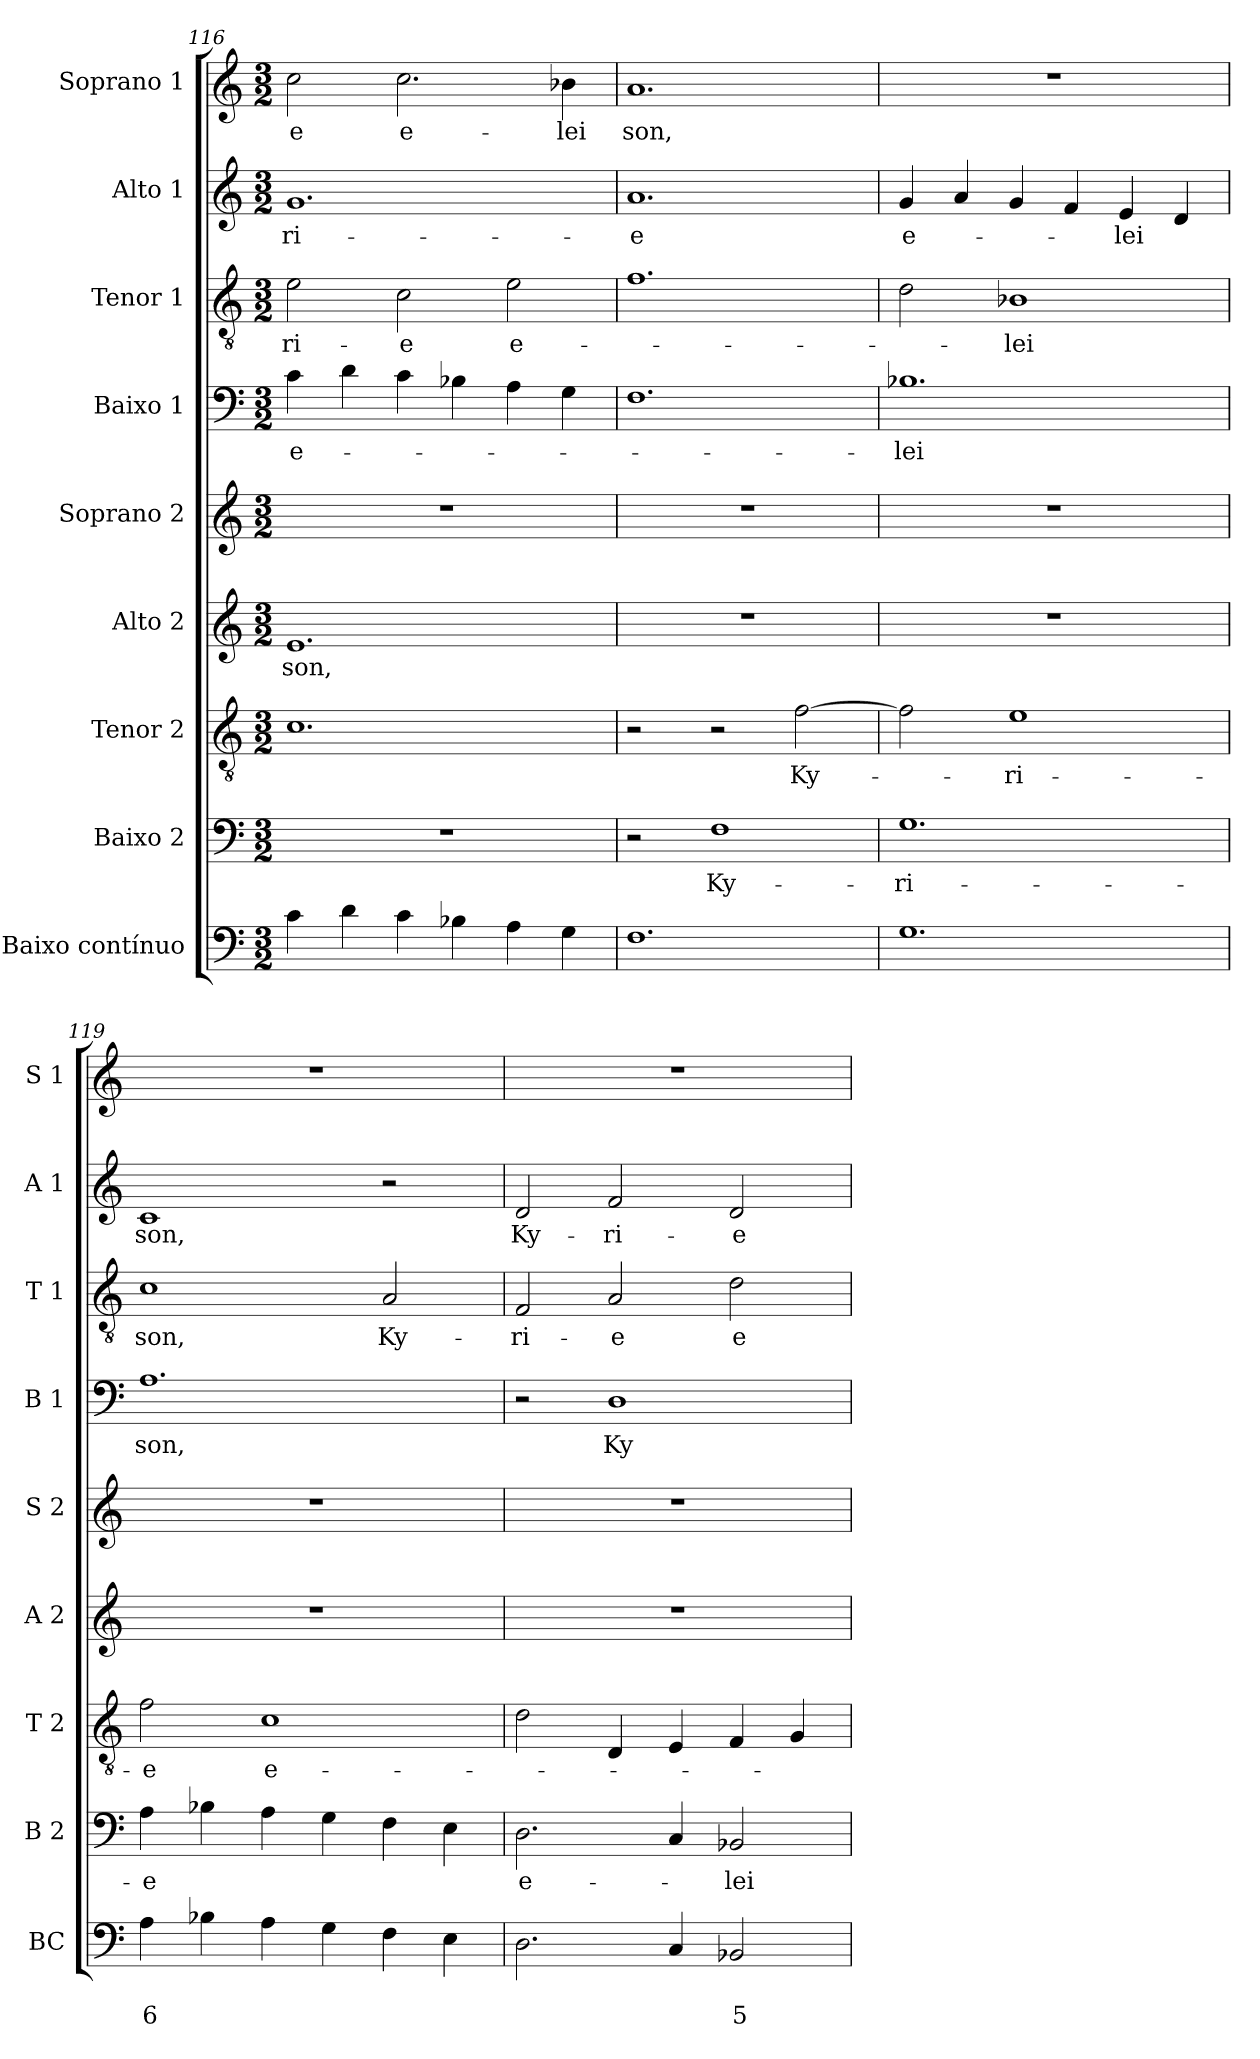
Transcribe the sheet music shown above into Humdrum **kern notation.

**kern	**text	**text	**kern	**text	**kern	**text	**kern	**text	**kern	**kern	**text	**kern	**text	**kern	**text	**kern	**text
*part9	*part9	*part9	*part8	*part8	*part7	*part7	*part6	*part6	*part5	*part4	*part4	*part3	*part3	*part2	*part2	*part1	*part1
*staff9	*staff9	*staff9	*staff8	*staff8	*staff7	*staff7	*staff6	*staff6	*staff5	*staff4	*staff4	*staff3	*staff3	*staff2	*staff2	*staff1	*staff1
*I"Baixo contínuo	*	*	*I"Baixo 2	*	*I"Tenor 2	*	*I"Alto 2	*	*I"Soprano 2	*I"Baixo 1	*	*I"Tenor 1	*	*I"Alto 1	*	*I"Soprano 1	*
*I'BC	*	*	*I'B 2	*	*I'T 2	*	*I'A 2	*	*I'S 2	*I'B 1	*	*I'T 1	*	*I'A 1	*	*I'S 1	*
!!LO:PB:g=z
*clefF4	*	*	*clefF4	*	*clefGv2	*	*clefG2	*	*clefG2	*clefF4	*	*clefGv2	*	*clefG2	*	*clefG2	*
*k[]	*	*	*k[]	*	*k[]	*	*k[]	*	*k[]	*k[]	*	*k[]	*	*k[]	*	*k[]	*
*C:	*	*	*C:	*	*C:	*	*C:	*	*C:	*C:	*	*C:	*	*C:	*	*C:	*
*M3/2	*	*	*M3/2	*	*M3/2	*	*M3/2	*	*M3/2	*M3/2	*	*M3/2	*	*M3/2	*	*M3/2	*
=116	=116	=116	=116	=116	=116	=116	=116	=116	=116	=116	=116	=116	=116	=116	=116	=116	=116
!	!	!	!	!	!	!	!	!LO:LY:b	!	!	!LO:LY:b	!	!LO:LY:b	!	!LO:LY:b	!	!LO:LY:b
4c\	.	.	1.r	.	1.c	.	1.e	son,	1.r	4c\	e-	2e\	-ri-	1.g	-ri-	2cc\	-e
4d\	.	.	.	.	.	.	.	.	.	4d\	.	.	.	.	.	.	.
!	!	!	!	!	!	!	!	!	!	!	!	!	!LO:LY:b	!	!	!	!LO:LY:b
4c\	.	.	.	.	.	.	.	.	.	4c\	.	2c\	-e	.	.	2.cc\	e-
4B-X\	.	.	.	.	.	.	.	.	.	4B-X\	.	.	.	.	.	.	.
!	!	!	!	!	!	!	!	!	!	!	!	!	!LO:LY:b	!	!	!	!
4A\	.	.	.	.	.	.	.	.	.	4A\	.	2e\	e-	.	.	.	.
!	!	!	!	!	!	!	!	!	!	!	!	!	!	!	!	!	!LO:LY:b
4G\	.	.	.	.	.	.	.	.	.	4G\	.	.	.	.	.	4b-X\	-lei
=117	=117	=117	=117	=117	=117	=117	=117	=117	=117	=117	=117	=117	=117	=117	=117	=117	=117
!	!	!	!	!	!	!	!	!	!	!	!	!	!	!	!LO:LY:b	!	!LO:LY:b
1.F	.	.	2r	.	2r	.	1.r	.	1.r	1.F	.	1.f	.	1.a	-e	1.a	son,
!	!	!	!	!LO:LY:b	!	!	!	!	!	!	!	!	!	!	!	!	!
.	.	.	1F	Ky-	2r	.	.	.	.	.	.	.	.	.	.	.	.
!	!	!	!	!	!	!LO:LY:b	!	!	!	!	!	!	!	!	!	!	!
.	.	.	.	.	[2f\	Ky-	.	.	.	.	.	.	.	.	.	.	.
=118	=118	=118	=118	=118	=118	=118	=118	=118	=118	=118	=118	=118	=118	=118	=118	=118	=118
*^	*	*	*	*	*	*	*	*	*	*	*	*	*	*	*	*	*
!	!	!	!	!	!LO:LY:b	!	!	!	!	!	!	!LO:LY:b	!	!	!	!LO:LY:b	!	!
1.G	2ryy	.	.	1.G	-ri-	2f\]	.	1.r	.	1.r	1.B-X	-lei	2d\	.	4g/	e-	1.r	.
.	.	.	.	.	.	.	.	.	.	.	.	.	.	.	4a/	.	.	.
!	!	!	!	!	!	!	!LO:LY:b	!	!	!	!	!	!	!LO:LY:b	!	!	!	!
.	2ryy	.	.	.	.	1e	-ri-	.	.	.	.	.	1B-X	-lei	4g/	.	.	.
.	.	.	.	.	.	.	.	.	.	.	.	.	.	.	4f/	.	.	.
!	!	!	!	!	!	!	!	!	!	!	!	!	!	!	!	!LO:LY:b	!	!
.	2ryy	.	.	.	.	.	.	.	.	.	.	.	.	.	4e/	-lei	.	.
.	.	.	.	.	.	.	.	.	.	.	.	.	.	.	4d/	.	.	.
*v	*v	*	*	*	*	*	*	*	*	*	*	*	*	*	*	*	*	*
=119	=119	=119	=119	=119	=119	=119	=119	=119	=119	=119	=119	=119	=119	=119	=119	=119	=119
!	!	!LO:LY:b	!	!LO:LY:b	!	!LO:LY:b	!	!	!	!	!LO:LY:b	!	!LO:LY:b	!	!LO:LY:b	!	!
4A\	.	6	4A\	-e	2f\	-e	1.r	.	1.r	1.A	son,	1c	son,	1c	son,	1.r	.
4B-X\	.	.	4B-X\	.	.	.	.	.	.	.	.	.	.	.	.	.	.
!	!	!	!	!	!	!LO:LY:b	!	!	!	!	!	!	!	!	!	!	!
4A\	.	.	4A\	.	1c	e-	.	.	.	.	.	.	.	.	.	.	.
4G\	.	.	4G\	.	.	.	.	.	.	.	.	.	.	.	.	.	.
!	!	!	!	!	!	!	!	!	!	!	!	!	!LO:LY:b	!	!	!	!
4F\	.	.	4F\	.	.	.	.	.	.	.	.	2A/	Ky-	2r	.	.	.
4E\	.	.	4E\	.	.	.	.	.	.	.	.	.	.	.	.	.	.
=120	=120	=120	=120	=120	=120	=120	=120	=120	=120	=120	=120	=120	=120	=120	=120	=120	=120
!	!	!	!	!LO:LY:b	!	!	!	!	!	!	!	!	!LO:LY:b	!	!LO:LY:b	!	!
2.D\	.	.	2.D\	e-	2d\	.	1.r	.	1.r	2r	.	2F/	-ri-	2d/	Ky-	1.r	.
!	!	!	!	!	!	!	!	!	!	!	!LO:LY:b	!	!LO:LY:b	!	!LO:LY:b	!	!
.	.	.	.	.	4D/	.	.	.	.	1D	Ky-	2A/	-e	2f/	-ri-	.	.
4C/	.	.	4C/	.	4E/	.	.	.	.	.	.	.	.	.	.	.	.
!	!	!LO:LY:b	!	!LO:LY:b	!	!	!	!	!	!	!	!	!LO:LY:b	!	!LO:LY:b	!	!
2BB-X/	.	5	2BB-X/	-lei	4F/	.	.	.	.	.	.	2d\	e-	2d/	-e	.	.
.	.	.	.	.	4G/	.	.	.	.	.	.	.	.	.	.	.	.
=	=	=	=	=	=	=	=	=	=	=	=	=	=	=	=	=	=
*-	*-	*-	*-	*-	*-	*-	*-	*-	*-	*-	*-	*-	*-	*-	*-	*-	*-
